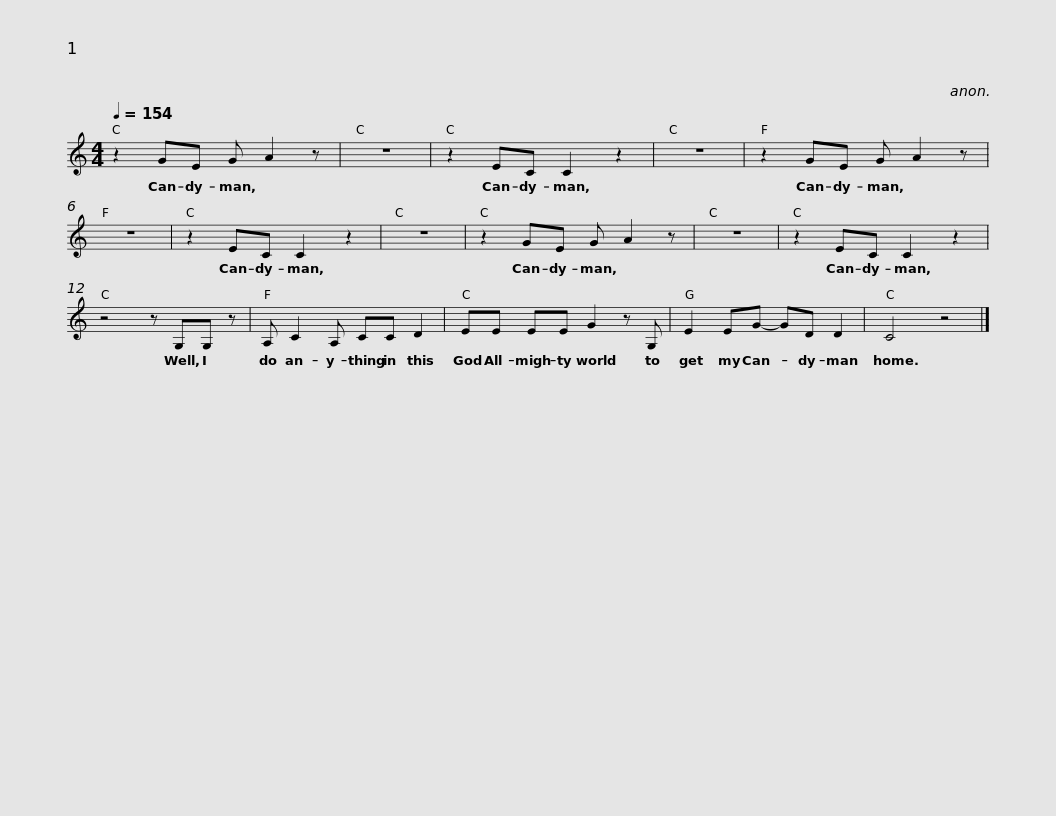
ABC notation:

X:1
L:1/8
Q:1/4=154
M:4/4
I:linebreak $
K:C
V:1 treble
V:1
 z2 GE G A2 z | z8 | z2 EC C2 z2 | z8 | z2 GE G A2 z | %5
 z8 | z2 EC C2 z2 | z8 |$ z2 GE G A2 z | z8 | %10
 z2 EC C2 z2 | z4 z G,G, z | A, C2 A, CC D2 |$ EE EE G2 z G, | E2 EG- GD D2 | %15
 C4 z4 |] %16
